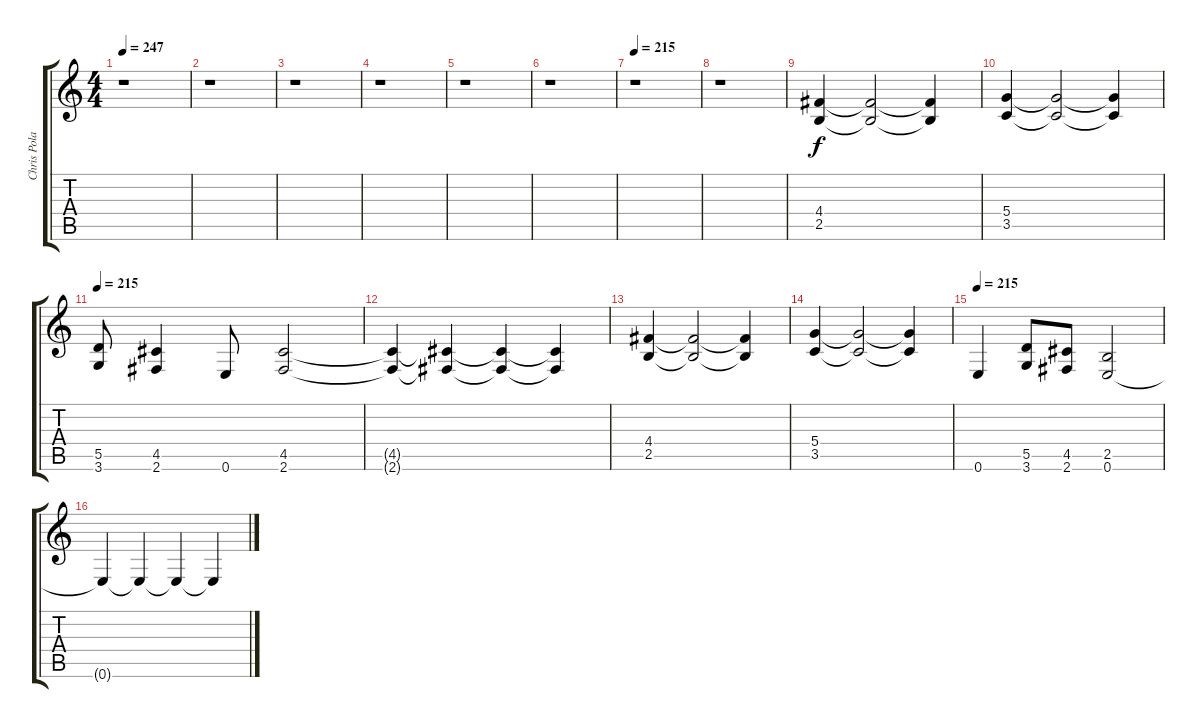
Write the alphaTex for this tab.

\track ("Chris Poland (Lead Guitar)" "Chris Pola") {instrument distortionguitar}
\staff {score tabs}
\tuning (E4 B3 G3 D3 A2 E2) {hide}
\ts (4 4)
\tempo 247
\tempo 215
\tempo 247
\clef g2
\ks c
r.1{dy f instrument distortionguitar} |
r.1 |
r.1 |
r.1 |
r.1 |
r.1 |
\tempo 215
r.1 |
r.1 |
(4.4 2.5).4 (4.4{t} 2.5{t}).2 (4.4{t} 2.5{t}).4 |
(5.4 3.5).4 (5.4{t} 3.5{t}).2 (5.4{t} 3.5{t}).4 |
\tempo 215
(5.5 3.6).8 (4.5 2.6).4 0.6.8 (4.5 2.6).2 |
(4.5{t} 2.6{t}).4 (4.5{t} 2.6{t}).4 (4.5{t} 2.6{t}).4 (4.5{t} 2.6{t}).4 |
(4.4 2.5).4 (4.4{t} 2.5{t}).2 (4.4{t} 2.5{t}).4 |
(5.4 3.5).4 (5.4{t} 3.5{t}).2 (5.4{t} 3.5{t}).4 |
\tempo 215
0.6.4 (5.5 3.6).8 (4.5 2.6).8 (2.5 0.6).2 |
0.6{t}.4 0.6{t}.4 0.6{t}.4 0.6{t}.4
